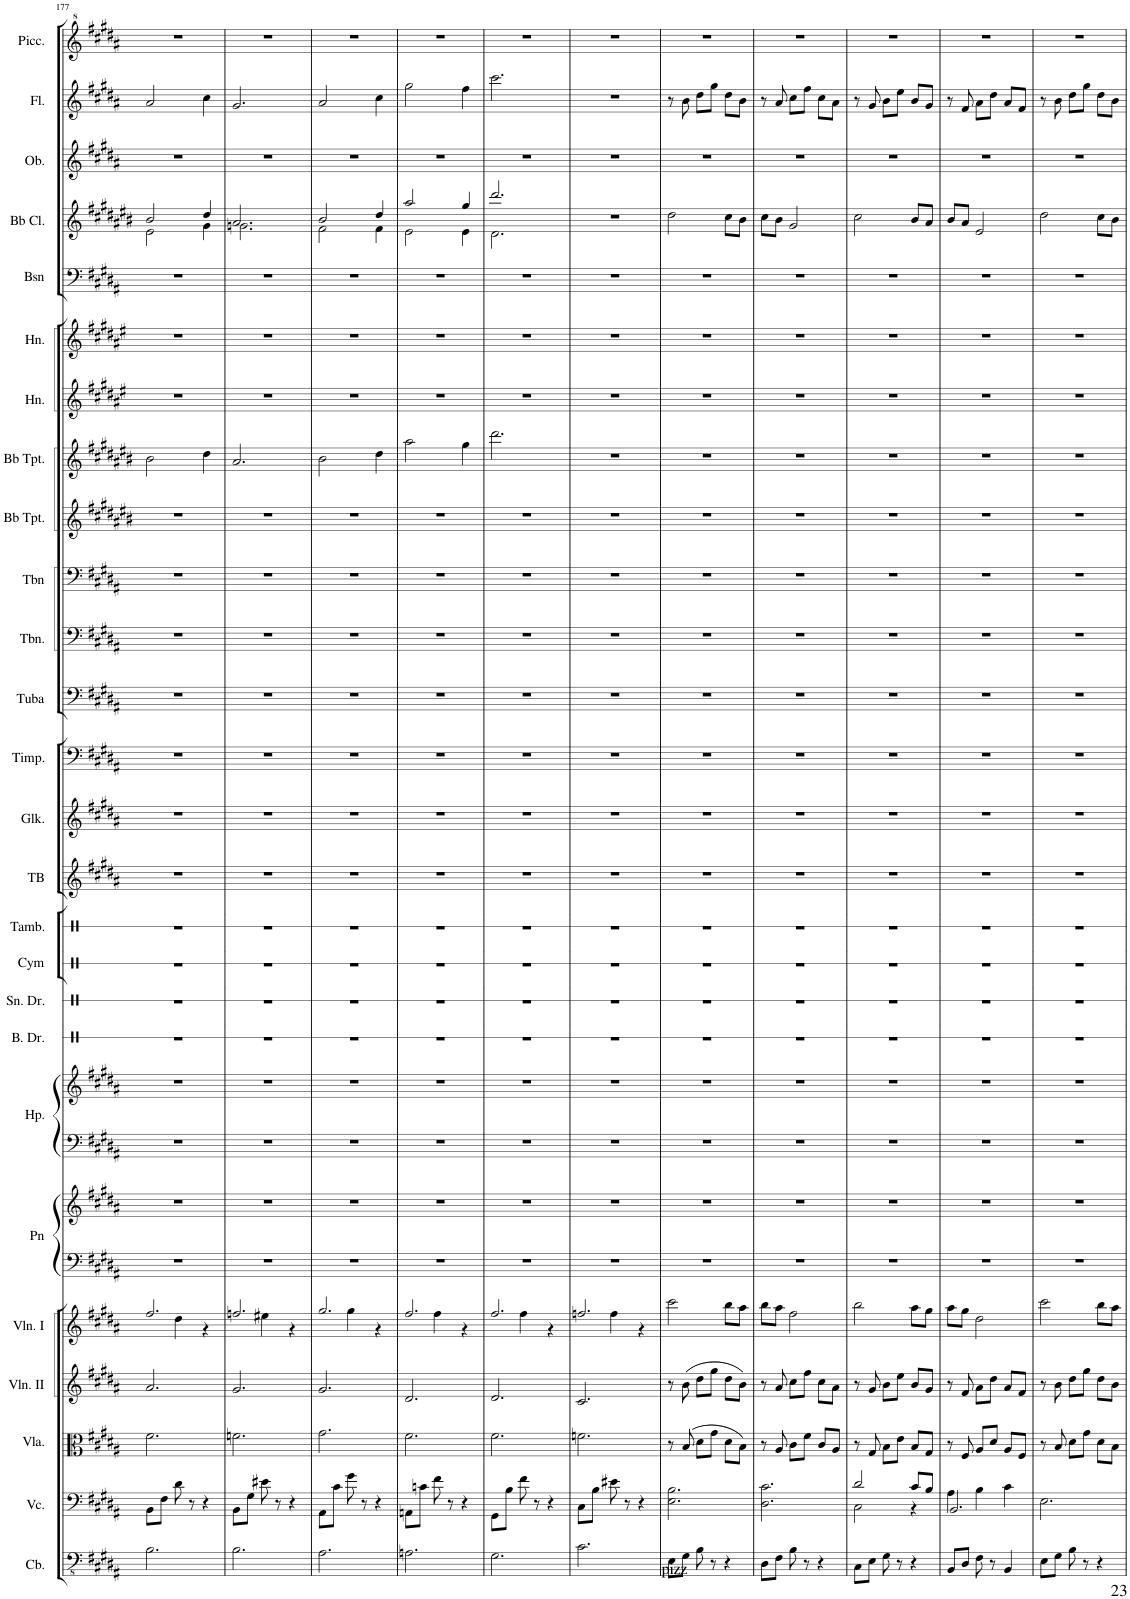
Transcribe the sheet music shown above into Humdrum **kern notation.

**kern	**kern	**kern	**kern	**kern	**kern	**kern	**kern	**kern	**kern	**kern	**kern	**kern	**kern	**kern	**kern	**kern	**kern	**kern	**kern	**kern	**kern	**kern	**kern	**kern	**kern	**kern	**kern
*part26	*part25	*part24	*part23	*part22	*part21	*part21	*part20	*part20	*part19	*part18	*part17	*part16	*part15	*part14	*part13	*part12	*part11	*part10	*part9	*part8	*part7	*part6	*part5	*part4	*part3	*part2	*part1
*staff28	*staff27	*staff26	*staff25	*staff24	*staff23	*staff22	*staff21	*staff20	*staff19	*staff18	*staff17	*staff16	*staff15	*staff14	*staff13	*staff12	*staff11	*staff10	*staff9	*staff8	*staff7	*staff6	*staff5	*staff4	*staff3	*staff2	*staff1
*I"Contrabass	*I"Cello	*I"Viola	*I"Violin II	*I"Violin I	*I"Piano	*	*I"Harp	*	*I"Bass Drum	*I"Snare Drum	*I"Cymbals (Crash  Cymbal,  Suspended  Cymbal)	*I"Tambourine	*I"Tubular Bells	*I"Glockenspiel	*I"Timpani	*I"Tuba	*I"Trombone 2-3	*I"Trombone 1	*I"Trumpet in Bb 2-3	*I"Trumpet in Bb 1	*I"Horn in F	*I"Horn in F	*I"Basoon 1-2	*I"Clarinet in Bb 1-2	*I"Oboe 1-2	*I"Flute 1-2	*I"Piccolo
*I'Cb.	*	*I'Vla.	*I'Vln. II	*I'Vln. I	*I'Pn	*	*I'Hp.	*	*I'B. Dr.	*I'Sn. Dr.	*I'Cym	*I'Tamb.	*I'TB	*I'Glk.	*I'Timp.	*I'Tuba	*I'Tbn.	*I'Tbn	*	*	*I'Hn.	*I'Hn.	*I'Bsn	*	*I'Ob.	*I'Fl.	*I'Picc.
!!LO:PB:g=z
*clefFv4	*clefF4	*clefC3	*clefG2	*clefG2	*clefF4	*clefG2	*clefF4	*clefG2	*clefX	*clefX	*clefX	*clefX	*clefG2	*clefG2	*clefF4	*clefF4	*clefF4	*clefF4	*clefG2	*clefG2	*clefG2	*clefG2	*clefF4	*clefG2	*clefG2	*clefG2	*clefG^2
*Trd7c12	*	*	*	*	*	*	*	*	*	*	*	*	*	*Trd-14c-24	*	*	*	*	*Trd1c2	*Trd1c2	*Trd4c7	*Trd4c7	*	*Trd1c2	*	*	*Trd-7c-12
*k[f#c#g#d#a#]	*k[f#c#g#d#a#]	*k[f#c#g#d#a#]	*k[f#c#g#d#a#]	*k[f#c#g#d#a#]	*k[f#c#g#d#a#]	*k[f#c#g#d#a#]	*k[f#c#g#d#a#]	*k[f#c#g#d#a#]	*k[]	*k[]	*k[]	*k[]	*k[f#c#g#d#a#]	*k[f#c#g#d#a#]	*k[f#c#g#d#a#]	*k[f#c#g#d#a#]	*k[f#c#g#d#a#]	*k[f#c#g#d#a#]	*k[f#c#g#d#a#e#b#]	*k[f#c#g#d#a#e#b#]	*k[f#c#g#d#a#e#]	*k[f#c#g#d#a#e#]	*k[f#c#g#d#a#]	*k[f#c#g#d#a#e#b#]	*k[f#c#g#d#a#]	*k[f#c#g#d#a#]	*k[f#c#g#d#a#]
*M3/4	*M3/4	*M3/4	*M3/4	*M3/4	*M3/4	*M3/4	*M3/4	*M3/4	*M3/4	*M3/4	*M3/4	*M3/4	*M3/4	*M3/4	*M3/4	*M3/4	*M3/4	*M3/4	*M3/4	*M3/4	*M3/4	*M3/4	*M3/4	*M3/4	*M3/4	*M3/4	*M3/4
=177	=177	=177	=177	=177	=177	=177	=177	=177	=177	=177	=177	=177	=177	=177	=177	=177	=177	=177	=177	=177	=177	=177	=177	=177	=177	=177	=177
*	*	*	*	*^	*	*	*	*	*	*	*	*	*	*	*	*	*	*	*	*	*	*	*	*^	*	*	*
2.BB\	8BB\L	2.f#\	2.a#/	2.ff#/	4ryy	2.r	2.r	2.r	2.r	2.r	2.r	2.r	2.r	2.r	2.r	2.r	2.r	2.r	2.r	2.r	2b#\	2.r	2.r	2.r	2e#\	2b#/	2.r	2a#/	2.r
.	8F#\J	.	.	.	.	.	.	.	.	.	.	.	.	.	.	.	.	.	.	.	.	.	.	.	.	.	.	.	.
.	8d#\	.	.	.	4dd#\	.	.	.	.	.	.	.	.	.	.	.	.	.	.	.	.	.	.	.	.	.	.	.	.
.	8r	.	.	.	.	.	.	.	.	.	.	.	.	.	.	.	.	.	.	.	.	.	.	.	.	.	.	.	.
.	4r	.	.	.	4r	.	.	.	.	.	.	.	.	.	.	.	.	.	.	.	4dd#\	.	.	.	4g#\	4dd#/	.	4cc#\	.
=178	=178	=178	=178	=178	=178	=178	=178	=178	=178	=178	=178	=178	=178	=178	=178	=178	=178	=178	=178	=178	=178	=178	=178	=178	=178	=178	=178	=178	=178
2.BB\	8BB\L	2.fn\	2.g#/	2.ffn/	4ryy	2.r	2.r	2.r	2.r	2.r	2.r	2.r	2.r	2.r	2.r	2.r	2.r	2.r	2.r	2.r	2.a#/	2.r	2.r	2.r	2.gn\	2.a#/	2.r	2.g#/	2.r
.	8G#\J	.	.	.	.	.	.	.	.	.	.	.	.	.	.	.	.	.	.	.	.	.	.	.	.	.	.	.	.
.	8e#X\	.	.	.	4ee#X\	.	.	.	.	.	.	.	.	.	.	.	.	.	.	.	.	.	.	.	.	.	.	.	.
.	8r	.	.	.	.	.	.	.	.	.	.	.	.	.	.	.	.	.	.	.	.	.	.	.	.	.	.	.	.
.	4r	.	.	.	4r	.	.	.	.	.	.	.	.	.	.	.	.	.	.	.	.	.	.	.	.	.	.	.	.
=179	=179	=179	=179	=179	=179	=179	=179	=179	=179	=179	=179	=179	=179	=179	=179	=179	=179	=179	=179	=179	=179	=179	=179	=179	=179	=179	=179	=179	=179
2.AA#\	8AA#\L	2.g#\	2.g#/	2.gg#/	4ryy	2.r	2.r	2.r	2.r	2.r	2.r	2.r	2.r	2.r	2.r	2.r	2.r	2.r	2.r	2.r	2b#\	2.r	2.r	2.r	2f#\	2b#/	2.r	2a#/	2.r
.	8c#\J	.	.	.	.	.	.	.	.	.	.	.	.	.	.	.	.	.	.	.	.	.	.	.	.	.	.	.	.
.	8g#\	.	.	.	4gg#\	.	.	.	.	.	.	.	.	.	.	.	.	.	.	.	.	.	.	.	.	.	.	.	.
.	8r	.	.	.	.	.	.	.	.	.	.	.	.	.	.	.	.	.	.	.	.	.	.	.	.	.	.	.	.
.	4r	.	.	.	4r	.	.	.	.	.	.	.	.	.	.	.	.	.	.	.	4dd#\	.	.	.	4f#\	4dd#/	.	4cc#\	.
=180	=180	=180	=180	=180	=180	=180	=180	=180	=180	=180	=180	=180	=180	=180	=180	=180	=180	=180	=180	=180	=180	=180	=180	=180	=180	=180	=180	=180	=180
2.AAn\	8AAn\L	2.f#\	2.d#/	2.ff#/	4ryy	2.r	2.r	2.r	2.r	2.r	2.r	2.r	2.r	2.r	2.r	2.r	2.r	2.r	2.r	2.r	2aa#\	2.r	2.r	2.r	2e#\	2aa#/	2.r	2gg#\	2.r
.	8cn\J	.	.	.	.	.	.	.	.	.	.	.	.	.	.	.	.	.	.	.	.	.	.	.	.	.	.	.	.
.	8f#\	.	.	.	4ff#\	.	.	.	.	.	.	.	.	.	.	.	.	.	.	.	.	.	.	.	.	.	.	.	.
.	8r	.	.	.	.	.	.	.	.	.	.	.	.	.	.	.	.	.	.	.	.	.	.	.	.	.	.	.	.
.	4r	.	.	.	4r	.	.	.	.	.	.	.	.	.	.	.	.	.	.	.	4gg#\	.	.	.	4e#\	4gg#/	.	4ff#\	.
=181	=181	=181	=181	=181	=181	=181	=181	=181	=181	=181	=181	=181	=181	=181	=181	=181	=181	=181	=181	=181	=181	=181	=181	=181	=181	=181	=181	=181	=181
2.GG#\	8GG#\L	2.f#\	2.d#/	2.ff#/	4ryy	2.r	2.r	2.r	2.r	2.r	2.r	2.r	2.r	2.r	2.r	2.r	2.r	2.r	2.r	2.r	2.ddd#\	2.r	2.r	2.r	2.d#\	2.ddd#/	2.r	2.ccc#\	2.r
.	8B\J	.	.	.	.	.	.	.	.	.	.	.	.	.	.	.	.	.	.	.	.	.	.	.	.	.	.	.	.
.	8f#\	.	.	.	4ff#\	.	.	.	.	.	.	.	.	.	.	.	.	.	.	.	.	.	.	.	.	.	.	.	.
.	8r	.	.	.	.	.	.	.	.	.	.	.	.	.	.	.	.	.	.	.	.	.	.	.	.	.	.	.	.
.	4r	.	.	.	4r	.	.	.	.	.	.	.	.	.	.	.	.	.	.	.	.	.	.	.	.	.	.	.	.
*	*	*	*	*	*	*	*	*	*	*	*	*	*	*	*	*	*	*	*	*	*	*	*	*	*v	*v	*	*	*
=182	=182	=182	=182	=182	=182	=182	=182	=182	=182	=182	=182	=182	=182	=182	=182	=182	=182	=182	=182	=182	=182	=182	=182	=182	=182	=182	=182	=182
2.C#\	8C#\L	2.fn\	2.c#/	2.ffn/	4ryy	2.r	2.r	2.r	2.r	2.r	2.r	2.r	2.r	2.r	2.r	2.r	2.r	2.r	2.r	2.r	2.r	2.r	2.r	2.r	2.r	2.r	2.r	2.r
.	8B\J	.	.	.	.	.	.	.	.	.	.	.	.	.	.	.	.	.	.	.	.	.	.	.	.	.	.	.
.	8e#X\	.	.	.	4ff\	.	.	.	.	.	.	.	.	.	.	.	.	.	.	.	.	.	.	.	.	.	.	.
.	8r	.	.	.	.	.	.	.	.	.	.	.	.	.	.	.	.	.	.	.	.	.	.	.	.	.	.	.
.	4r	.	.	.	4r	.	.	.	.	.	.	.	.	.	.	.	.	.	.	.	.	.	.	.	.	.	.	.
=183	=183	=183	=183	=183	=183	=183	=183	=183	=183	=183	=183	=183	=183	=183	=183	=183	=183	=183	=183	=183	=183	=183	=183	=183	=183	=183	=183	=183
!LO:TX:a:t=pizz	!	!	!	!	!	!	!	!	!	!	!	!	!	!	!	!	!	!	!	!	!	!	!	!	!	!	!	!
*	*	*	*	*v	*v	*	*	*	*	*	*	*	*	*	*	*	*	*	*	*	*	*	*	*	*	*	*	*
8EE\L	2.E\ 2.B\	8r	8r	2ccc#\	2.r	2.r	2.r	2.r	2.r	2.r	2.r	2.r	2.r	2.r	2.r	2.r	2.r	2.r	2.r	2.r	2.r	2.r	2.r	2dd#\	2.r	8r	2.r
8GG#\J	.	(8B/	(8b\	.	.	.	.	.	.	.	.	.	.	.	.	.	.	.	.	.	.	.	.	.	.	8b\	.
8BB\	.	8d#\L	8dd#\L	.	.	.	.	.	.	.	.	.	.	.	.	.	.	.	.	.	.	.	.	.	.	8dd#\L	.
8r	.	8g#\J	8gg#\J	.	.	.	.	.	.	.	.	.	.	.	.	.	.	.	.	.	.	.	.	.	.	8gg#\J	.
4r	.	8d#\L	8dd#\L	8bb\L	.	.	.	.	.	.	.	.	.	.	.	.	.	.	.	.	.	.	.	8cc#\L	.	8dd#\L	.
.	.	8B\J)	8b\J)	8aa#\J	.	.	.	.	.	.	.	.	.	.	.	.	.	.	.	.	.	.	.	8b#\J	.	8b\J	.
=184	=184	=184	=184	=184	=184	=184	=184	=184	=184	=184	=184	=184	=184	=184	=184	=184	=184	=184	=184	=184	=184	=184	=184	=184	=184	=184	=184
8DD#\L	2.D#\ 2.c#\	8r	8r	8bb\L	2.r	2.r	2.r	2.r	2.r	2.r	2.r	2.r	2.r	2.r	2.r	2.r	2.r	2.r	2.r	2.r	2.r	2.r	2.r	8cc#\L	2.r	8r	2.r
8FF#\J	.	8A#/	8a#/	8aa#\J	.	.	.	.	.	.	.	.	.	.	.	.	.	.	.	.	.	.	.	8b#\J	.	8a#/	.
8BB\	.	8c#\L	8cc#\L	2ff#\	.	.	.	.	.	.	.	.	.	.	.	.	.	.	.	.	.	.	.	2g#/	.	8cc#\L	.
8r	.	8f#\J	8ff#\J	.	.	.	.	.	.	.	.	.	.	.	.	.	.	.	.	.	.	.	.	.	.	8ff#\J	.
4r	.	8c#/L	8cc#\L	.	.	.	.	.	.	.	.	.	.	.	.	.	.	.	.	.	.	.	.	.	.	8cc#\L	.
.	.	8A#/J	8a#\J	.	.	.	.	.	.	.	.	.	.	.	.	.	.	.	.	.	.	.	.	.	.	8a#\J	.
=185	=185	=185	=185	=185	=185	=185	=185	=185	=185	=185	=185	=185	=185	=185	=185	=185	=185	=185	=185	=185	=185	=185	=185	=185	=185	=185	=185
*	*^	*	*	*	*	*	*	*	*	*	*	*	*	*	*	*	*	*	*	*	*	*	*	*	*	*	*
8CC#\L	2d#/	2C#\	8r	8r	2bb\	2.r	2.r	2.r	2.r	2.r	2.r	2.r	2.r	2.r	2.r	2.r	2.r	2.r	2.r	2.r	2.r	2.r	2.r	2.r	2cc#\	2.r	8r	2.r
8EE\J	.	.	8G#/	8g#/	.	.	.	.	.	.	.	.	.	.	.	.	.	.	.	.	.	.	.	.	.	.	8g#/	.
8GG#\	.	.	8B\L	8b\L	.	.	.	.	.	.	.	.	.	.	.	.	.	.	.	.	.	.	.	.	.	.	8b\L	.
8r	.	.	8e\J	8ee\J	.	.	.	.	.	.	.	.	.	.	.	.	.	.	.	.	.	.	.	.	.	.	8ee\J	.
4r	8c#/L	4r	8B/L	8b/L	8aa#\L	.	.	.	.	.	.	.	.	.	.	.	.	.	.	.	.	.	.	.	8b#/L	.	8b/L	.
.	8B/J	.	8G#/J	8g#/J	8gg#\J	.	.	.	.	.	.	.	.	.	.	.	.	.	.	.	.	.	.	.	8a#/J	.	8g#/J	.
=186	=186	=186	=186	=186	=186	=186	=186	=186	=186	=186	=186	=186	=186	=186	=186	=186	=186	=186	=186	=186	=186	=186	=186	=186	=186	=186	=186	=186
8BBB/L	2.BB/	4A#\	8r	8r	8aa#\L	2.r	2.r	2.r	2.r	2.r	2.r	2.r	2.r	2.r	2.r	2.r	2.r	2.r	2.r	2.r	2.r	2.r	2.r	2.r	8b#/L	2.r	8r	2.r
8DD#/J	.	.	8F#/	8f#/	8gg#\J	.	.	.	.	.	.	.	.	.	.	.	.	.	.	.	.	.	.	.	8a#/J	.	8f#/	.
8FF#\	.	4B\	8A#/L	8a#\L	2dd#\	.	.	.	.	.	.	.	.	.	.	.	.	.	.	.	.	.	.	.	2e#/	.	8a#\L	.
8r	.	.	8d#/J	8dd#\J	.	.	.	.	.	.	.	.	.	.	.	.	.	.	.	.	.	.	.	.	.	.	8dd#\J	.
4BBB/	.	4c#\	8A#/L	8a#/L	.	.	.	.	.	.	.	.	.	.	.	.	.	.	.	.	.	.	.	.	.	.	8a#/L	.
.	.	.	8F#/J	8f#/J	.	.	.	.	.	.	.	.	.	.	.	.	.	.	.	.	.	.	.	.	.	.	8f#/J	.
*	*v	*v	*	*	*	*	*	*	*	*	*	*	*	*	*	*	*	*	*	*	*	*	*	*	*	*	*	*
=187	=187	=187	=187	=187	=187	=187	=187	=187	=187	=187	=187	=187	=187	=187	=187	=187	=187	=187	=187	=187	=187	=187	=187	=187	=187	=187	=187
8EE\L	2.E\	8r	8r	2ccc#\	2.r	2.r	2.r	2.r	2.r	2.r	2.r	2.r	2.r	2.r	2.r	2.r	2.r	2.r	2.r	2.r	2.r	2.r	2.r	2dd#\	2.r	8r	2.r
8GG#\J	.	8B/	8b\	.	.	.	.	.	.	.	.	.	.	.	.	.	.	.	.	.	.	.	.	.	.	8b\	.
8BB\	.	8d#\L	8dd#\L	.	.	.	.	.	.	.	.	.	.	.	.	.	.	.	.	.	.	.	.	.	.	8dd#\L	.
8r	.	8g#\J	8gg#\J	.	.	.	.	.	.	.	.	.	.	.	.	.	.	.	.	.	.	.	.	.	.	8gg#\J	.
4r	.	8d#\L	8dd#\L	8bb\L	.	.	.	.	.	.	.	.	.	.	.	.	.	.	.	.	.	.	.	8cc#\L	.	8dd#\L	.
.	.	8B\J	8b\J	8aa#\J	.	.	.	.	.	.	.	.	.	.	.	.	.	.	.	.	.	.	.	8b#\J	.	8b\J	.
=	=	=	=	=	=	=	=	=	=	=	=	=	=	=	=	=	=	=	=	=	=	=	=	=	=	=	=
*-	*-	*-	*-	*-	*-	*-	*-	*-	*-	*-	*-	*-	*-	*-	*-	*-	*-	*-	*-	*-	*-	*-	*-	*-	*-	*-	*-
